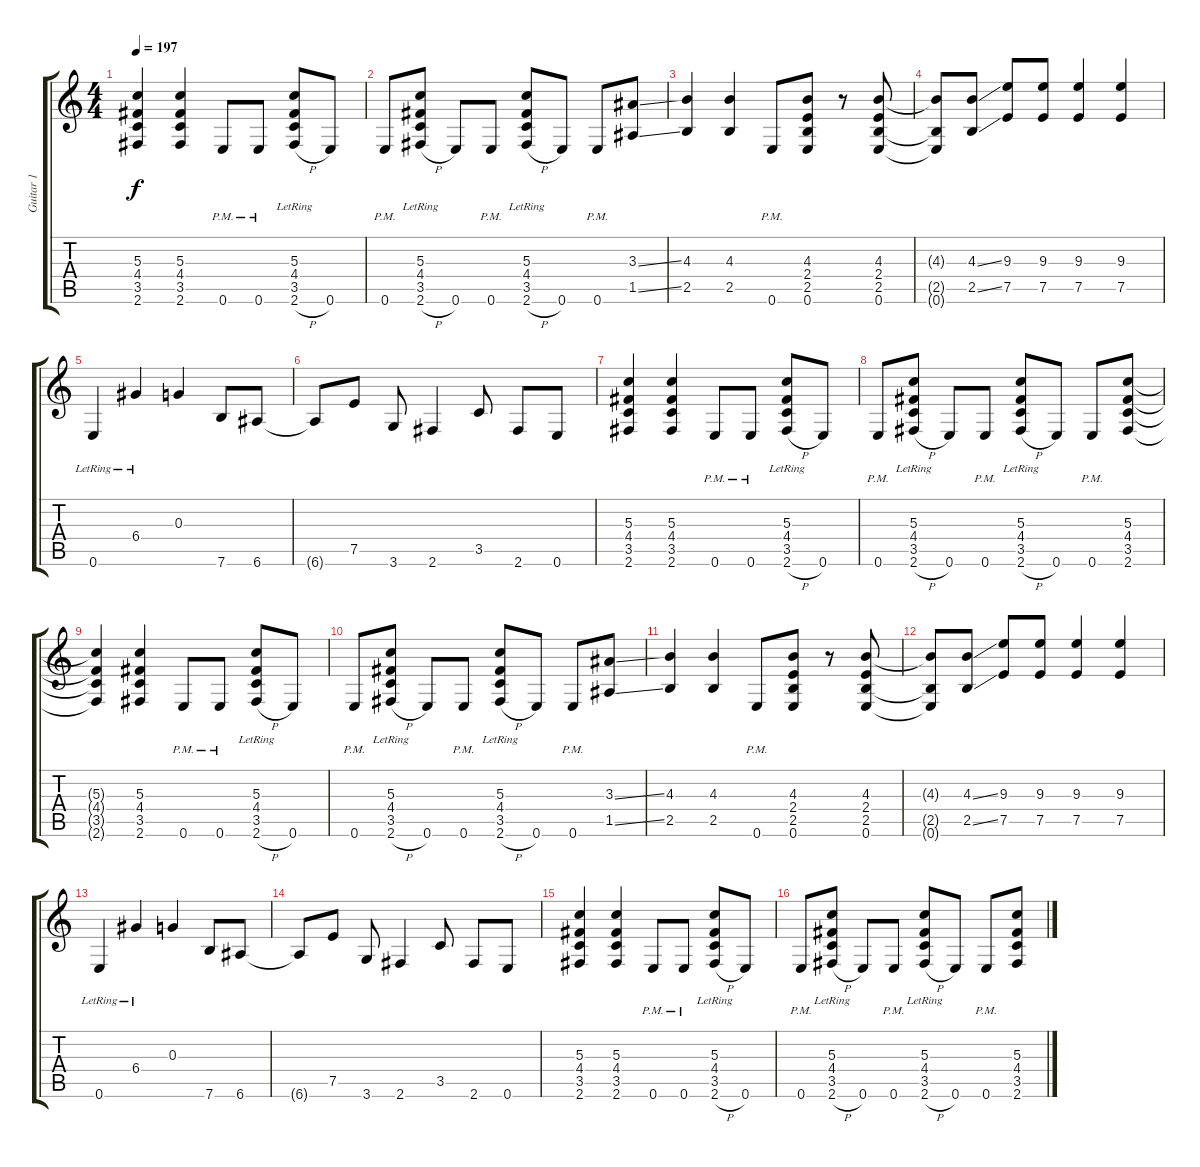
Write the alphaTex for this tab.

\track ("Guitar 1" "Guitar 1") {instrument distortionguitar}
\staff {score tabs}
\tuning (E4 B3 G3 D3 A2 E2) {hide}
\ts (4 4)
\tempo 197
\clef g2
\ks c
(5.3{t} 4.4{t} 3.5{t} 2.6{t}).4{dy f} (5.3 4.4 3.5 2.6).4 0.6{pm}.8 0.6{pm}.8 (5.3{lr} 4.4{lr} 3.5{lr} 2.6{h}).8 0.6.8 |
0.6{pm}.8 (5.3{lr} 4.4{lr} 3.5{lr} 2.6{h}).8 0.6.8 0.6{pm}.8 (5.3{lr} 4.4{lr} 3.5{lr} 2.6{h}).8 0.6.8 0.6{pm}.8 (3.3{ss} 1.5{ss}).8 |
(4.3 2.5).4 (4.3 2.5).4 0.6{pm}.8 (4.3 2.4 2.5 0.6).8 r.8 (4.3 2.4 2.5 0.6).8 |
(4.3{t} 2.5{t} 0.6{t}).8 (4.3{ss} 2.5{ss}).8 (9.3 7.5).8 (9.3 7.5).8 (9.3 7.5).4 (9.3 7.5).4 |
0.6{lr}.4 6.4{lr}.4 0.3.4 7.6.8 6.6.8 |
6.6{t}.8 7.5.8 3.6.8 2.6.4 3.5.8 2.6.8 0.6.8 |
(5.3 4.4 3.5 2.6).4 (5.3 4.4 3.5 2.6).4 0.6{pm}.8 0.6{pm}.8 (5.3{lr} 4.4{lr} 3.5{lr} 2.6{h}).8 0.6.8 |
0.6{pm}.8 (5.3{lr} 4.4{lr} 3.5{lr} 2.6{h}).8 0.6.8 0.6{pm}.8 (5.3{lr} 4.4{lr} 3.5{lr} 2.6{h}).8 0.6.8 0.6{pm}.8 (5.3 4.4 3.5 2.6).8 |
(5.3{t} 4.4{t} 3.5{t} 2.6{t}).4 (5.3 4.4 3.5 2.6).4 0.6{pm}.8 0.6{pm}.8 (5.3{lr} 4.4{lr} 3.5{lr} 2.6{h}).8 0.6.8 |
0.6{pm}.8 (5.3{lr} 4.4{lr} 3.5{lr} 2.6{h}).8 0.6.8 0.6{pm}.8 (5.3{lr} 4.4{lr} 3.5{lr} 2.6{h}).8 0.6.8 0.6{pm}.8 (3.3{ss} 1.5{ss}).8 |
(4.3 2.5).4 (4.3 2.5).4 0.6{pm}.8 (4.3 2.4 2.5 0.6).8 r.8 (4.3 2.4 2.5 0.6).8 |
(4.3{t} 2.5{t} 0.6{t}).8 (4.3{ss} 2.5{ss}).8 (9.3 7.5).8 (9.3 7.5).8 (9.3 7.5).4 (9.3 7.5).4 |
0.6{lr}.4 6.4{lr}.4 0.3.4 7.6.8 6.6.8 |
6.6{t}.8 7.5.8 3.6.8 2.6.4 3.5.8 2.6.8 0.6.8 |
(5.3 4.4 3.5 2.6).4 (5.3 4.4 3.5 2.6).4 0.6{pm}.8 0.6{pm}.8 (5.3{lr} 4.4{lr} 3.5{lr} 2.6{h}).8 0.6.8 |
0.6{pm}.8 (5.3{lr} 4.4{lr} 3.5{lr} 2.6{h}).8 0.6.8 0.6{pm}.8 (5.3{lr} 4.4{lr} 3.5{lr} 2.6{h}).8 0.6.8 0.6{pm}.8 (5.3 4.4 3.5 2.6).8
